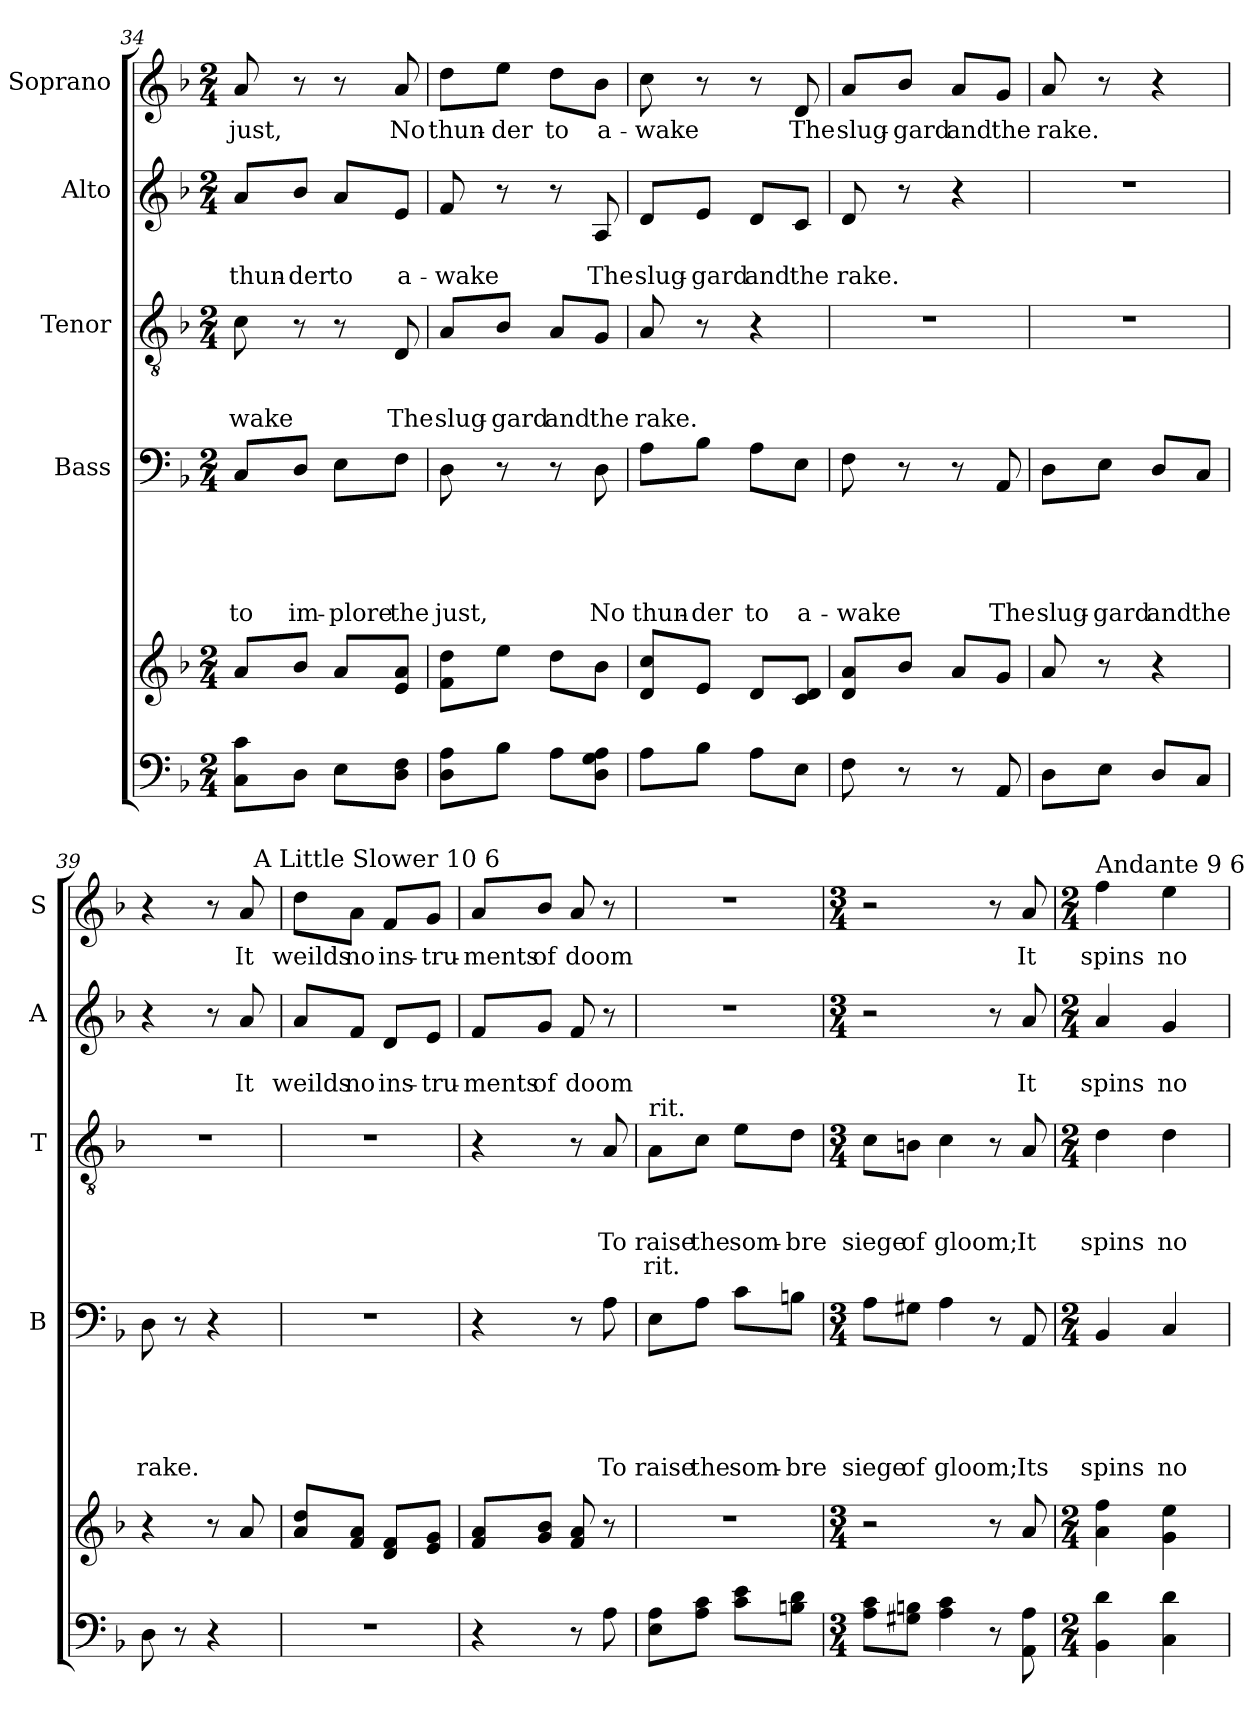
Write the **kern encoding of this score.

**kern	**kern	**kern	**text	**text	**text	**text	**text	**kern	**text	**text	**text	**text	**kern	**text	**text	**kern	**text
*part5	*part5	*part4	*part4	*part4	*part4	*part4	*part4	*part3	*part3	*part3	*part3	*part3	*part2	*part2	*part2	*part1	*part1
*staff6	*staff5	*staff4	*staff4	*staff4	*staff4	*staff4	*staff4	*staff3	*staff3	*staff3	*staff3	*staff3	*staff2	*staff2	*staff2	*staff1	*staff1
*	*	*I"Bass	*	*	*	*	*	*I"Tenor	*	*	*	*	*I"Alto	*	*	*I"Soprano	*
*	*	*I'B	*	*	*	*	*	*I'T	*	*	*	*	*I'A	*	*	*I'S	*
*clefF4	*clefG2	*clefF4	*	*	*	*	*	*clefGv2	*	*	*	*	*clefG2	*	*	*clefG2	*
*k[b-]	*k[b-]	*k[b-]	*	*	*	*	*	*k[b-]	*	*	*	*	*k[b-]	*	*	*k[b-]	*
*F:	*F:	*F:	*	*	*	*	*	*F:	*	*	*	*	*F:	*	*	*F:	*
*M2/4	*M2/4	*M2/4	*	*	*	*	*	*M2/4	*	*	*	*	*M2/4	*	*	*M2/4	*
=34	=34	=34	=34	=34	=34	=34	=34	=34	=34	=34	=34	=34	=34	=34	=34	=34	=34
!	!	!	!	!	!	!	!LO:LY:b	!	!	!	!LO:LY:b	!	!	!	!LO:LY:b	!	!LO:LY:b
8C\ 8c\L	8a/L	8C/L	.	.	.	.	to	8c\	.	.	-wake	.	8a/L	.	thun-	8a/	just,
!	!	!	!	!	!	!	!LO:LY:b	!	!	!	!	!	!	!	!LO:LY:b:rj	!	!
8D\J	8b-/J	8D/J	.	.	.	.	im-	8r	.	.	.	.	8b-/J	.	-der	8r	.
!	!	!	!	!	!	!	!LO:LY:b	!	!	!	!	!	!	!	!LO:LY:b	!	!
8E\L	8a/L	8E\L	.	.	.	.	-plore	8r	.	.	.	.	8a/L	.	to	8r	.
!	!	!	!	!	!	!	!LO:LY:b	!	!	!	!LO:LY:b	!	!	!	!LO:LY:b	!	!LO:LY:b
8D\ 8F\J	8e/ 8a/J	8F\J	.	.	.	.	the	8D/	.	.	The	.	8e/J	.	a-	8a/	No
!!LO:LB:g=z
=35	=35	=35	=35	=35	=35	=35	=35	=35	=35	=35	=35	=35	=35	=35	=35	=35	=35
!	!	!	!	!	!	!	!LO:LY:b	!	!	!	!LO:LY:b	!	!	!	!LO:LY:b	!	!LO:LY:b
8D\ 8A\L	8f\ 8dd\L	8D\	.	.	.	.	just,	8A/L	.	.	slug-	.	8f/	.	-wake	8dd\L	thun-
!	!	!	!	!	!	!	!	!	!	!	!LO:LY:b:rj	!	!	!	!	!	!LO:LY:b:rj
8B-\J	8ee\J	8r	.	.	.	.	.	8B-/J	.	.	-gard	.	8r	.	.	8ee\J	-der
!	!	!	!	!	!	!	!	!	!	!	!LO:LY:b	!	!	!	!	!	!LO:LY:b
8A\L	8dd\L	8r	.	.	.	.	.	8A/L	.	.	and	.	8r	.	.	8dd\L	to
!	!	!	!	!	!	!	!LO:LY:b	!	!	!	!LO:LY:b	!	!	!	!LO:LY:b	!	!LO:LY:b
8D\ 8G\ 8A\J	8b-\J	8D\	.	.	.	.	No	8G/J	.	.	the	.	8A/	.	The	8b-\J	a-
=36	=36	=36	=36	=36	=36	=36	=36	=36	=36	=36	=36	=36	=36	=36	=36	=36	=36
!	!	!	!	!	!	!	!LO:LY:b	!	!	!	!LO:LY:b	!	!	!	!LO:LY:b	!	!LO:LY:b
8A\L	8d/ 8cc/L	8A\L	.	.	.	.	thun-	8A/	.	.	rake.	.	8d/L	.	slug-	8cc\	-wake
!	!	!	!	!	!	!	!LO:LY:b:rj	!	!	!	!	!	!	!	!LO:LY:b:rj	!	!
8B-\J	8e/J	8B-\J	.	.	.	.	-der	8r	.	.	.	.	8e/J	.	-gard	8r	.
!	!	!	!	!	!	!	!LO:LY:b	!	!	!	!	!	!	!	!LO:LY:b	!	!
8A\L	8d/L	8A\L	.	.	.	.	to	4r	.	.	.	.	8d/L	.	and	8r	.
!	!	!	!	!	!	!	!LO:LY:b	!	!	!	!	!	!	!	!LO:LY:b	!	!LO:LY:b
8E\J	8c/ 8d/J	8E\J	.	.	.	.	a-	.	.	.	.	.	8c/J	.	the	8d/	The
=37	=37	=37	=37	=37	=37	=37	=37	=37	=37	=37	=37	=37	=37	=37	=37	=37	=37
!	!	!	!	!	!	!	!LO:LY:b	!LO:N:vis=1	!	!	!	!	!	!	!LO:LY:b	!	!LO:LY:b
8F\	8d/ 8a/L	8F\	.	.	.	.	-wake	2r	.	.	.	.	8d/	.	rake.	8a/L	slug-
!	!	!	!	!	!	!	!	!	!	!	!	!	!	!	!	!	!LO:LY:b:rj
8r	8b-/J	8r	.	.	.	.	.	.	.	.	.	.	8r	.	.	8b-/J	-gard
!	!	!	!	!	!	!	!	!	!	!	!	!	!	!	!	!	!LO:LY:b
8r	8a/L	8r	.	.	.	.	.	.	.	.	.	.	4r	.	.	8a/L	and
!	!	!	!	!	!	!	!LO:LY:b	!	!	!	!	!	!	!	!	!	!LO:LY:b
8AA/	8g/J	8AA/	.	.	.	.	The	.	.	.	.	.	.	.	.	8g/J	the
=38	=38	=38	=38	=38	=38	=38	=38	=38	=38	=38	=38	=38	=38	=38	=38	=38	=38
!	!	!	!	!	!	!	!LO:LY:b	!LO:N:vis=1	!	!	!	!	!LO:N:vis=1	!	!	!	!LO:LY:b
8D\L	8a/	8D\L	.	.	.	.	slug-	2r	.	.	.	.	2r	.	.	8a/	rake.
!	!	!	!	!	!	!	!LO:LY:b:rj	!	!	!	!	!	!	!	!	!	!
8E\J	8r	8E\J	.	.	.	.	-gard	.	.	.	.	.	.	.	.	8r	.
!	!	!	!	!	!	!	!LO:LY:b	!	!	!	!	!	!	!	!	!	!
8D/L	4r	8D/L	.	.	.	.	and	.	.	.	.	.	.	.	.	4r	.
!	!	!	!	!	!	!	!LO:LY:b	!	!	!	!	!	!	!	!	!	!
8C/J	.	8C/J	.	.	.	.	the	.	.	.	.	.	.	.	.	.	.
!!LO:PB:g=z
=39	=39	=39	=39	=39	=39	=39	=39	=39	=39	=39	=39	=39	=39	=39	=39	=39	=39
!	!	!	!	!	!	!	!LO:LY:b	!LO:N:vis=1	!	!	!	!	!	!	!	!	!
*	*	*	*	*	*	*	*	*	*	*	*	*	*	*	*	*^	*
8D\	4r	8D\	.	.	.	.	rake.	2r	.	.	.	.	4r	.	.	4r	4ryy	.
8r	.	8r	.	.	.	.	.	.	.	.	.	.	.	.	.	.	.	.
4r	8r	4r	.	.	.	.	.	.	.	.	.	.	8r	.	.	8r	8ryy	.
!	!	!	!	!	!	!	!	!	!	!	!	!	!	!	!LO:LY:b	!	!	!LO:LY:b
.	8a/	.	.	.	.	.	.	.	.	.	.	.	8a/	.	It	8a/	32ryy	It
!	!	!	!	!	!	!	!	!	!	!	!	!	!	!	!	!	!LO:TX:a:t=A Little Slower 10 6	!
.	.	.	.	.	.	.	.	.	.	.	.	.	.	.	.	.	16.ryy	.
=40	=40	=40	=40	=40	=40	=40	=40	=40	=40	=40	=40	=40	=40	=40	=40	=40	=40	=40
!LO:N:vis=1	!	!LO:N:vis=1	!	!	!	!	!	!LO:N:vis=1	!	!	!	!	!	!	!LO:LY:b	!	!	!LO:LY:b
*	*	*	*	*	*	*	*	*	*	*	*	*	*	*	*	*v	*v	*
2r	8a/ 8dd/L	2r	.	.	.	.	.	2r	.	.	.	.	8a/L	.	weilds	8dd\L	weilds
!	!	!	!	!	!	!	!	!	!	!	!	!	!	!	!LO:LY:b	!	!LO:LY:b
.	8f/ 8a/J	.	.	.	.	.	.	.	.	.	.	.	8f/J	.	no	8a\J	no
!	!	!	!	!	!	!	!	!	!	!	!	!	!	!	!LO:LY:b	!	!LO:LY:b
.	8d/ 8f/L	.	.	.	.	.	.	.	.	.	.	.	8d/L	.	ins-	8f/L	ins-
!	!	!	!	!	!	!	!	!	!	!	!	!	!	!	!LO:LY:b:rj	!	!LO:LY:b:rj
.	8e/ 8g/J	.	.	.	.	.	.	.	.	.	.	.	8e/J	.	-tru-	8g/J	-tru-
=41	=41	=41	=41	=41	=41	=41	=41	=41	=41	=41	=41	=41	=41	=41	=41	=41	=41
!	!	!	!	!	!	!	!	!	!	!	!	!	!	!	!LO:LY:b	!	!LO:LY:b
4r	8f/ 8a/L	4r	.	.	.	.	.	4r	.	.	.	.	8f/L	.	-ments	8a/L	-ments
!	!	!	!	!	!	!	!	!	!	!	!	!	!	!	!LO:LY:b	!	!LO:LY:b
.	8g/ 8b-/J	.	.	.	.	.	.	.	.	.	.	.	8g/J	.	of	8b-/J	of
!	!	!	!	!	!	!	!	!	!	!	!	!	!	!	!LO:LY:b	!	!LO:LY:b
8r	8f/ 8a/	8r	.	.	.	.	.	8r	.	.	.	.	8f/	.	doom	8a/	doom
!	!	!	!	!	!	!	!LO:LY:b	!	!	!	!LO:LY:b	!	!	!	!	!	!
8A\	8r	8A\	.	.	.	.	To	8A/	.	.	To	.	8r	.	.	8r	.
=42	=42	=42	=42	=42	=42	=42	=42	=42	=42	=42	=42	=42	=42	=42	=42	=42	=42
!	!	!	!	!	!	!	!	!LO:TX:a:t=rit.	!	!	!	!	!	!	!	!	!
!	!LO:N:vis=1	!	!	!	!	!	!LO:LY:b	!	!	!	!LO:LY:b	!LO:LY:b	!LO:N:vis=1	!	!	!LO:N:vis=1	!
8E\ 8A\L	2r	8E\L	.	.	.	.	raise	8A\L	.	.	raise	rit.	2r	.	.	2r	.
!	!	!	!	!	!	!	!LO:LY:b	!	!	!	!LO:LY:b	!	!	!	!	!	!
8A\ 8c\J	.	8A\J	.	.	.	.	the	8c\J	.	.	the	.	.	.	.	.	.
!	!	!	!	!	!	!	!LO:LY:b	!	!	!	!LO:LY:b	!	!	!	!	!	!
8c\ 8e\L	.	8c\L	.	.	.	.	som-	8e\L	.	.	som-	.	.	.	.	.	.
!	!	!	!	!	!	!	!LO:LY:b:rj	!	!	!	!LO:LY:b:rj	!	!	!	!	!	!
8Bn\ 8d\J	.	8Bn\J	.	.	.	.	-bre	8d\J	.	.	-bre	.	.	.	.	.	.
!!LO:LB:g=z
=43	=43	=43	=43	=43	=43	=43	=43	=43	=43	=43	=43	=43	=43	=43	=43	=43	=43
*M3/4	*M3/4	*M3/4	*	*	*	*	*	*M3/4	*	*	*	*	*M3/4	*	*	*M3/4	*
!	!	!	!	!	!	!	!LO:LY:b	!	!	!	!LO:LY:b	!	!	!	!	!	!
8A\ 8c\L	2r	8A\L	.	.	.	.	siege	8c\L	.	.	siege	.	2r	.	.	2r	.
!	!	!	!	!	!	!	!LO:LY:b	!	!	!	!LO:LY:b	!	!	!	!	!	!
8G#X\ 8Bn\J	.	8G#X\J	.	.	.	.	of	8Bn\J	.	.	of	.	.	.	.	.	.
!	!	!	!	!	!	!	!LO:LY:b	!	!	!	!LO:LY:b	!	!	!	!	!	!
4A\ 4c\	.	4A\	.	.	.	.	gloom;	4c\	.	.	gloom;	.	.	.	.	.	.
8r	8r	8r	.	.	.	.	.	8r	.	.	.	.	8r	.	.	8r	.
!	!	!	!	!	!	!	!LO:LY:b	!	!	!	!LO:LY:b	!	!	!	!LO:LY:b	!	!LO:LY:b
8AA\ 8A\	8a/	8AA/	.	.	.	.	Its	8A/	.	.	It	.	8a/	.	It	8a/	It
=44	=44	=44	=44	=44	=44	=44	=44	=44	=44	=44	=44	=44	=44	=44	=44	=44	=44
*M2/4	*M2/4	*M2/4	*	*	*	*	*	*M2/4	*	*	*	*	*M2/4	*	*	*M2/4	*
!	!	!	!	!	!	!	!	!	!	!	!	!	!	!	!	!LO:TX:a:t=Andante 9 6	!
!	!	!	!	!	!	!	!LO:LY:b	!	!	!	!LO:LY:b	!	!	!	!LO:LY:b	!	!LO:LY:b
4BB-\ 4d\	4a\ 4ff\	4BB-/	.	.	.	.	spins	4d\	.	.	spins	.	4a/	.	spins	4ff\	spins
!	!	!	!	!	!	!	!LO:LY:b	!	!	!	!LO:LY:b	!	!	!	!LO:LY:b	!	!LO:LY:b
4C\ 4d\	4g\ 4ee\	4C/	.	.	.	.	no	4d\	.	.	no	.	4g/	.	no	4ee\	no
=	=	=	=	=	=	=	=	=	=	=	=	=	=	=	=	=	=
*-	*-	*-	*-	*-	*-	*-	*-	*-	*-	*-	*-	*-	*-	*-	*-	*-	*-
